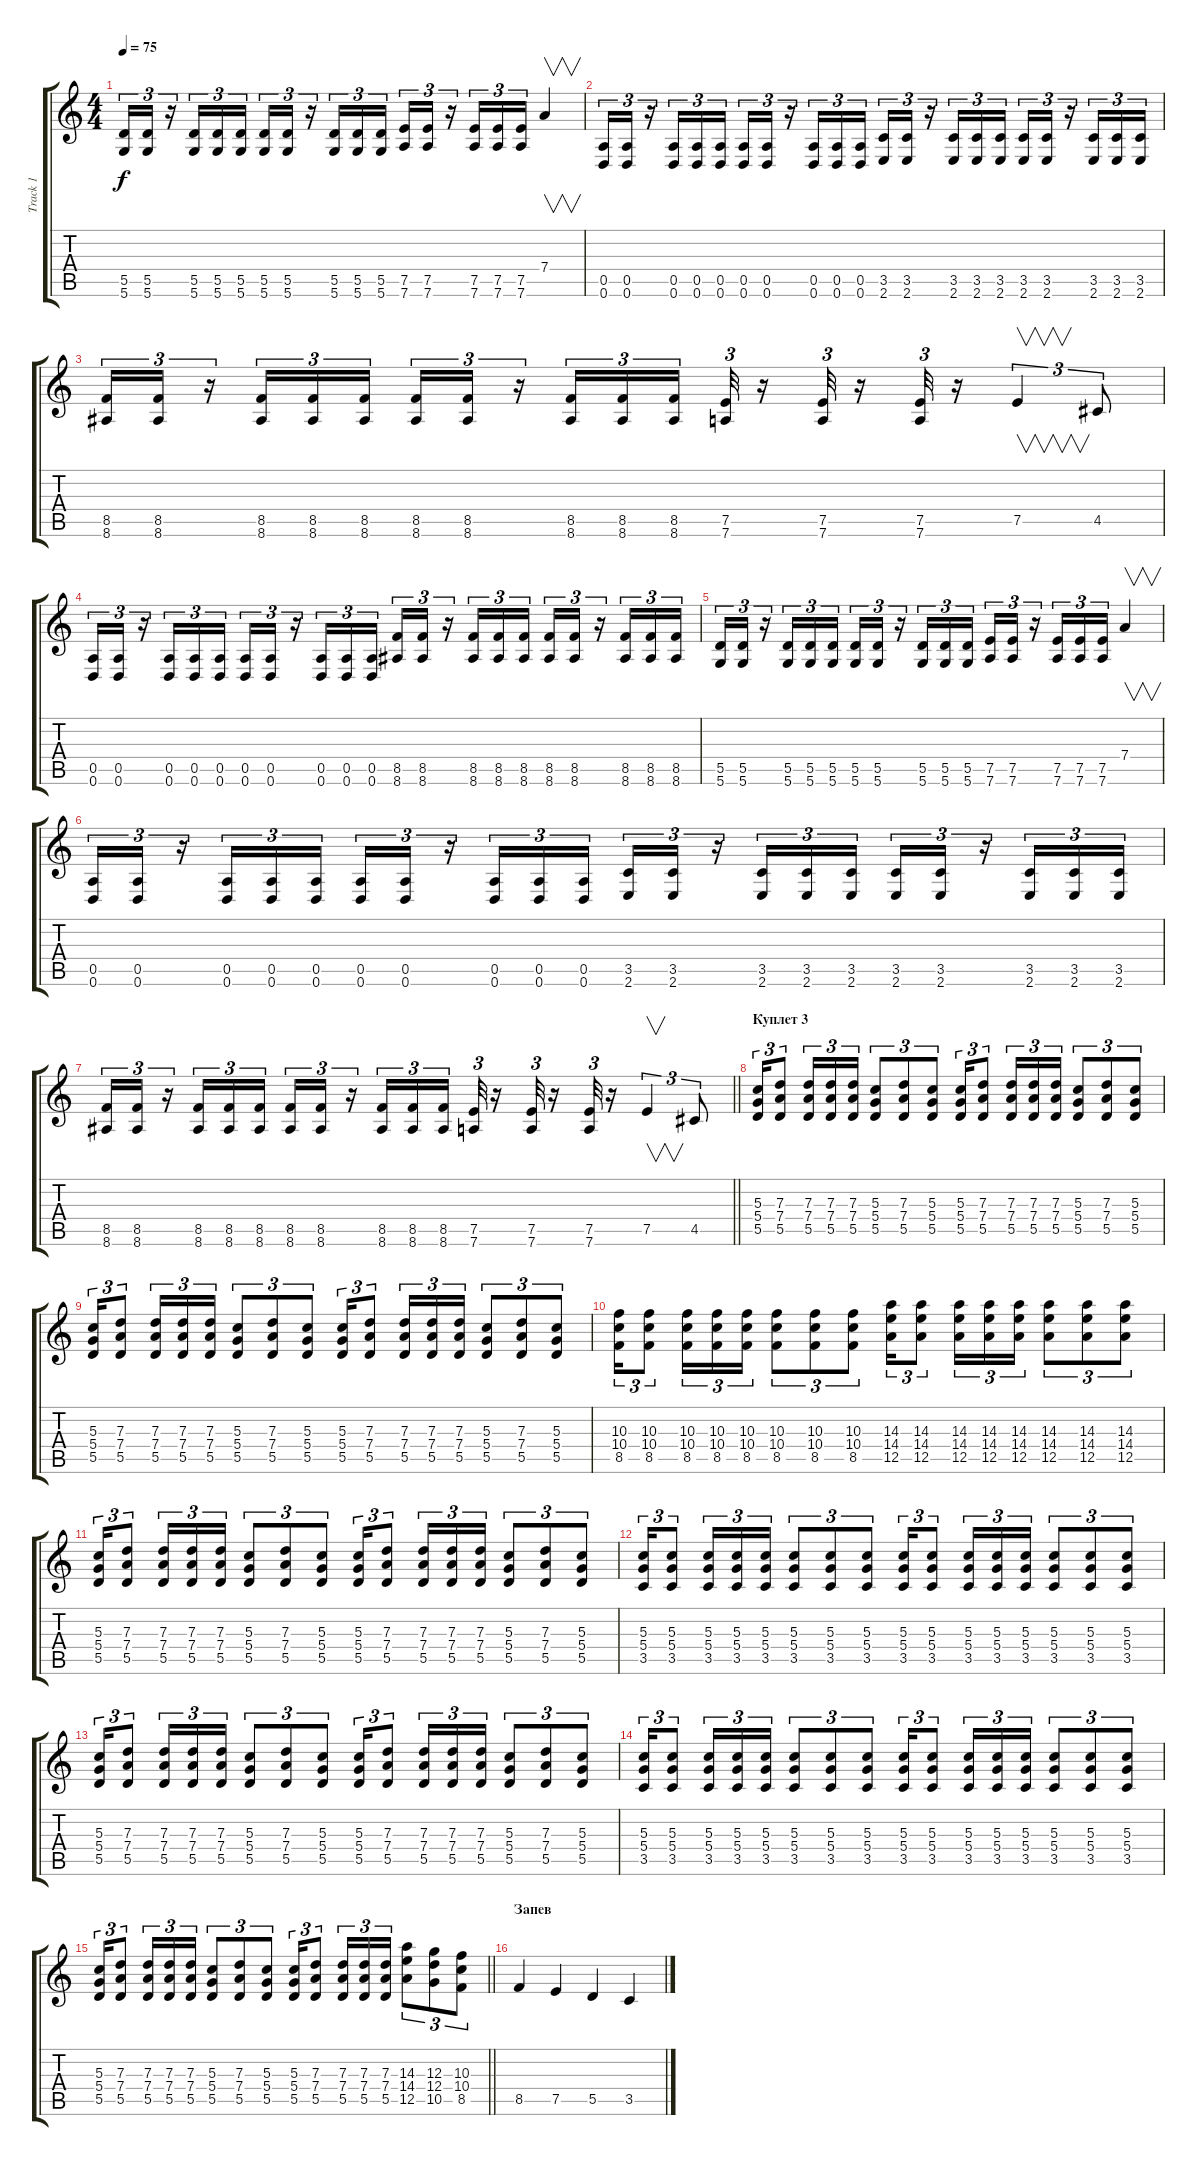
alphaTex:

\track ("Track 1" "Track 1") {instrument distortionguitar}
\staff {score tabs}
\tuning (E4 B3 G3 D3 A2 D2) {hide}
\ts (4 4)
\tempo 75
\clef g2
\ks c
(5.5 5.6).16{tu (3 2) dy f} (5.5 5.6).16{tu (3 2)} r.16{tu (3 2)} (5.5 5.6).16{tu (3 2)} (5.5 5.6).16{tu (3 2)} (5.5 5.6).16{tu (3 2)} (5.5 5.6).16{tu (3 2)} (5.5 5.6).16{tu (3 2)} r.16{tu (3 2)} (5.5 5.6).16{tu (3 2)} (5.5 5.6).16{tu (3 2)} (5.5 5.6).16{tu (3 2)} (7.5 7.6).16{tu (3 2)} (7.5 7.6).16{tu (3 2)} r.16{tu (3 2)} (7.5 7.6).16{tu (3 2)} (7.5 7.6).16{tu (3 2)} (7.5 7.6).16{tu (3 2)} 7.4.4{v} |
(0.5 0.6).16{tu (3 2)} (0.5 0.6).16{tu (3 2)} r.16{tu (3 2)} (0.5 0.6).16{tu (3 2)} (0.5 0.6).16{tu (3 2)} (0.5 0.6).16{tu (3 2)} (0.5 0.6).16{tu (3 2)} (0.5 0.6).16{tu (3 2)} r.16{tu (3 2)} (0.5 0.6).16{tu (3 2)} (0.5 0.6).16{tu (3 2)} (0.5 0.6).16{tu (3 2)} (3.5 2.6).16{tu (3 2)} (3.5 2.6).16{tu (3 2)} r.16{tu (3 2)} (3.5 2.6).16{tu (3 2)} (3.5 2.6).16{tu (3 2)} (3.5 2.6).16{tu (3 2)} (3.5 2.6).16{tu (3 2)} (3.5 2.6).16{tu (3 2)} r.16{tu (3 2)} (3.5 2.6).16{tu (3 2)} (3.5 2.6).16{tu (3 2)} (3.5 2.6).16{tu (3 2)} |
(8.5 8.6).16{tu (3 2)} (8.5 8.6).16{tu (3 2)} r.16{tu (3 2)} (8.5 8.6).16{tu (3 2)} (8.5 8.6).16{tu (3 2)} (8.5 8.6).16{tu (3 2)} (8.5 8.6).16{tu (3 2)} (8.5 8.6).16{tu (3 2)} r.16{tu (3 2)} (8.5 8.6).16{tu (3 2)} (8.5 8.6).16{tu (3 2)} (8.5 8.6).16{tu (3 2)} (7.5 7.6).32{tu (3 2)} r.16 (7.5 7.6).32{tu (3 2)} r.16 (7.5 7.6).32{tu (3 2)} r.16 7.5.4{v tu (3 2)} 4.5.8{tu (3 2)} |
(0.5 0.6).16{tu (3 2)} (0.5 0.6).16{tu (3 2)} r.16{tu (3 2)} (0.5 0.6).16{tu (3 2)} (0.5 0.6).16{tu (3 2)} (0.5 0.6).16{tu (3 2)} (0.5 0.6).16{tu (3 2)} (0.5 0.6).16{tu (3 2)} r.16{tu (3 2)} (0.5 0.6).16{tu (3 2)} (0.5 0.6).16{tu (3 2)} (0.5 0.6).16{tu (3 2)} (8.5 8.6).16{tu (3 2)} (8.5 8.6).16{tu (3 2)} r.16{tu (3 2)} (8.5 8.6).16{tu (3 2)} (8.5 8.6).16{tu (3 2)} (8.5 8.6).16{tu (3 2)} (8.5 8.6).16{tu (3 2)} (8.5 8.6).16{tu (3 2)} r.16{tu (3 2)} (8.5 8.6).16{tu (3 2)} (8.5 8.6).16{tu (3 2)} (8.5 8.6).16{tu (3 2)} |
(5.5 5.6).16{tu (3 2)} (5.5 5.6).16{tu (3 2)} r.16{tu (3 2)} (5.5 5.6).16{tu (3 2)} (5.5 5.6).16{tu (3 2)} (5.5 5.6).16{tu (3 2)} (5.5 5.6).16{tu (3 2)} (5.5 5.6).16{tu (3 2)} r.16{tu (3 2)} (5.5 5.6).16{tu (3 2)} (5.5 5.6).16{tu (3 2)} (5.5 5.6).16{tu (3 2)} (7.5 7.6).16{tu (3 2)} (7.5 7.6).16{tu (3 2)} r.16{tu (3 2)} (7.5 7.6).16{tu (3 2)} (7.5 7.6).16{tu (3 2)} (7.5 7.6).16{tu (3 2)} 7.4.4{v} |
(0.5 0.6).16{tu (3 2)} (0.5 0.6).16{tu (3 2)} r.16{tu (3 2)} (0.5 0.6).16{tu (3 2)} (0.5 0.6).16{tu (3 2)} (0.5 0.6).16{tu (3 2)} (0.5 0.6).16{tu (3 2)} (0.5 0.6).16{tu (3 2)} r.16{tu (3 2)} (0.5 0.6).16{tu (3 2)} (0.5 0.6).16{tu (3 2)} (0.5 0.6).16{tu (3 2)} (3.5 2.6).16{tu (3 2)} (3.5 2.6).16{tu (3 2)} r.16{tu (3 2)} (3.5 2.6).16{tu (3 2)} (3.5 2.6).16{tu (3 2)} (3.5 2.6).16{tu (3 2)} (3.5 2.6).16{tu (3 2)} (3.5 2.6).16{tu (3 2)} r.16{tu (3 2)} (3.5 2.6).16{tu (3 2)} (3.5 2.6).16{tu (3 2)} (3.5 2.6).16{tu (3 2)} |
\barLineRight lightlight
(8.5 8.6).16{tu (3 2)} (8.5 8.6).16{tu (3 2)} r.16{tu (3 2)} (8.5 8.6).16{tu (3 2)} (8.5 8.6).16{tu (3 2)} (8.5 8.6).16{tu (3 2)} (8.5 8.6).16{tu (3 2)} (8.5 8.6).16{tu (3 2)} r.16{tu (3 2)} (8.5 8.6).16{tu (3 2)} (8.5 8.6).16{tu (3 2)} (8.5 8.6).16{tu (3 2)} (7.5 7.6).32{tu (3 2)} r.16 (7.5 7.6).32{tu (3 2)} r.16 (7.5 7.6).32{tu (3 2)} r.16 7.5.4{v tu (3 2)} 4.5.8{tu (3 2)} |
\section ("" "Куплет 3")
(5.3 5.4 5.5).16{tu (3 2)} (7.3 7.4 5.5).8{tu (3 2)} (7.3 7.4 5.5).16{tu (3 2)} (7.3 7.4 5.5).16{tu (3 2)} (7.3 7.4 5.5).16{tu (3 2)} (5.3 5.4 5.5).8{tu (3 2)} (7.3 7.4 5.5).8{tu (3 2)} (5.3 5.4 5.5).8{tu (3 2)} (5.3 5.4 5.5).16{tu (3 2)} (7.3 7.4 5.5).8{tu (3 2)} (7.3 7.4 5.5).16{tu (3 2)} (7.3 7.4 5.5).16{tu (3 2)} (7.3 7.4 5.5).16{tu (3 2)} (5.3 5.4 5.5).8{tu (3 2)} (7.3 7.4 5.5).8{tu (3 2)} (5.3 5.4 5.5).8{tu (3 2)} |
(5.3 5.4 5.5).16{tu (3 2)} (7.3 7.4 5.5).8{tu (3 2)} (7.3 7.4 5.5).16{tu (3 2)} (7.3 7.4 5.5).16{tu (3 2)} (7.3 7.4 5.5).16{tu (3 2)} (5.3 5.4 5.5).8{tu (3 2)} (7.3 7.4 5.5).8{tu (3 2)} (5.3 5.4 5.5).8{tu (3 2)} (5.3 5.4 5.5).16{tu (3 2)} (7.3 7.4 5.5).8{tu (3 2)} (7.3 7.4 5.5).16{tu (3 2)} (7.3 7.4 5.5).16{tu (3 2)} (7.3 7.4 5.5).16{tu (3 2)} (5.3 5.4 5.5).8{tu (3 2)} (7.3 7.4 5.5).8{tu (3 2)} (5.3 5.4 5.5).8{tu (3 2)} |
(10.3 10.4 8.5).16{tu (3 2)} (10.3 10.4 8.5).8{tu (3 2)} (10.3 10.4 8.5).16{tu (3 2)} (10.3 10.4 8.5).16{tu (3 2)} (10.3 10.4 8.5).16{tu (3 2)} (10.3 10.4 8.5).8{tu (3 2)} (10.3 10.4 8.5).8{tu (3 2)} (10.3 10.4 8.5).8{tu (3 2)} (14.3 14.4 12.5).16{tu (3 2)} (14.3 14.4 12.5).8{tu (3 2)} (14.3 14.4 12.5).16{tu (3 2)} (14.3 14.4 12.5).16{tu (3 2)} (14.3 14.4 12.5).16{tu (3 2)} (14.3 14.4 12.5).8{tu (3 2)} (14.3 14.4 12.5).8{tu (3 2)} (14.3 14.4 12.5).8{tu (3 2)} |
(5.3 5.4 5.5).16{tu (3 2)} (7.3 7.4 5.5).8{tu (3 2)} (7.3 7.4 5.5).16{tu (3 2)} (7.3 7.4 5.5).16{tu (3 2)} (7.3 7.4 5.5).16{tu (3 2)} (5.3 5.4 5.5).8{tu (3 2)} (7.3 7.4 5.5).8{tu (3 2)} (5.3 5.4 5.5).8{tu (3 2)} (5.3 5.4 5.5).16{tu (3 2)} (7.3 7.4 5.5).8{tu (3 2)} (7.3 7.4 5.5).16{tu (3 2)} (7.3 7.4 5.5).16{tu (3 2)} (7.3 7.4 5.5).16{tu (3 2)} (5.3 5.4 5.5).8{tu (3 2)} (7.3 7.4 5.5).8{tu (3 2)} (5.3 5.4 5.5).8{tu (3 2)} |
(5.3 5.4 3.5).16{tu (3 2)} (5.3 5.4 3.5).8{tu (3 2)} (5.3 5.4 3.5).16{tu (3 2)} (5.3 5.4 3.5).16{tu (3 2)} (5.3 5.4 3.5).16{tu (3 2)} (5.3 5.4 3.5).8{tu (3 2)} (5.3 5.4 3.5).8{tu (3 2)} (5.3 5.4 3.5).8{tu (3 2)} (5.3 5.4 3.5).16{tu (3 2)} (5.3 5.4 3.5).8{tu (3 2)} (5.3 5.4 3.5).16{tu (3 2)} (5.3 5.4 3.5).16{tu (3 2)} (5.3 5.4 3.5).16{tu (3 2)} (5.3 5.4 3.5).8{tu (3 2)} (5.3 5.4 3.5).8{tu (3 2)} (5.3 5.4 3.5).8{tu (3 2)} |
(5.3 5.4 5.5).16{tu (3 2)} (7.3 7.4 5.5).8{tu (3 2)} (7.3 7.4 5.5).16{tu (3 2)} (7.3 7.4 5.5).16{tu (3 2)} (7.3 7.4 5.5).16{tu (3 2)} (5.3 5.4 5.5).8{tu (3 2)} (7.3 7.4 5.5).8{tu (3 2)} (5.3 5.4 5.5).8{tu (3 2)} (5.3 5.4 5.5).16{tu (3 2)} (7.3 7.4 5.5).8{tu (3 2)} (7.3 7.4 5.5).16{tu (3 2)} (7.3 7.4 5.5).16{tu (3 2)} (7.3 7.4 5.5).16{tu (3 2)} (5.3 5.4 5.5).8{tu (3 2)} (7.3 7.4 5.5).8{tu (3 2)} (5.3 5.4 5.5).8{tu (3 2)} |
(5.3 5.4 3.5).16{tu (3 2)} (5.3 5.4 3.5).8{tu (3 2)} (5.3 5.4 3.5).16{tu (3 2)} (5.3 5.4 3.5).16{tu (3 2)} (5.3 5.4 3.5).16{tu (3 2)} (5.3 5.4 3.5).8{tu (3 2)} (5.3 5.4 3.5).8{tu (3 2)} (5.3 5.4 3.5).8{tu (3 2)} (5.3 5.4 3.5).16{tu (3 2)} (5.3 5.4 3.5).8{tu (3 2)} (5.3 5.4 3.5).16{tu (3 2)} (5.3 5.4 3.5).16{tu (3 2)} (5.3 5.4 3.5).16{tu (3 2)} (5.3 5.4 3.5).8{tu (3 2)} (5.3 5.4 3.5).8{tu (3 2)} (5.3 5.4 3.5).8{tu (3 2)} |
\barLineRight lightlight
(5.3 5.4 5.5).16{tu (3 2)} (7.3 7.4 5.5).8{tu (3 2)} (7.3 7.4 5.5).16{tu (3 2)} (7.3 7.4 5.5).16{tu (3 2)} (7.3 7.4 5.5).16{tu (3 2)} (5.3 5.4 5.5).8{tu (3 2)} (7.3 7.4 5.5).8{tu (3 2)} (5.3 5.4 5.5).8{tu (3 2)} (5.3 5.4 5.5).16{tu (3 2)} (7.3 7.4 5.5).8{tu (3 2)} (7.3 7.4 5.5).16{tu (3 2)} (7.3 7.4 5.5).16{tu (3 2)} (7.3 7.4 5.5).16{tu (3 2)} (14.3 14.4 12.5).8{tu (3 2)} (12.3 12.4 10.5).8{tu (3 2)} (10.3 10.4 8.5).8{tu (3 2)} |
\section ("" "Запев")
8.5.4 7.5.4 5.5.4 3.5.4
